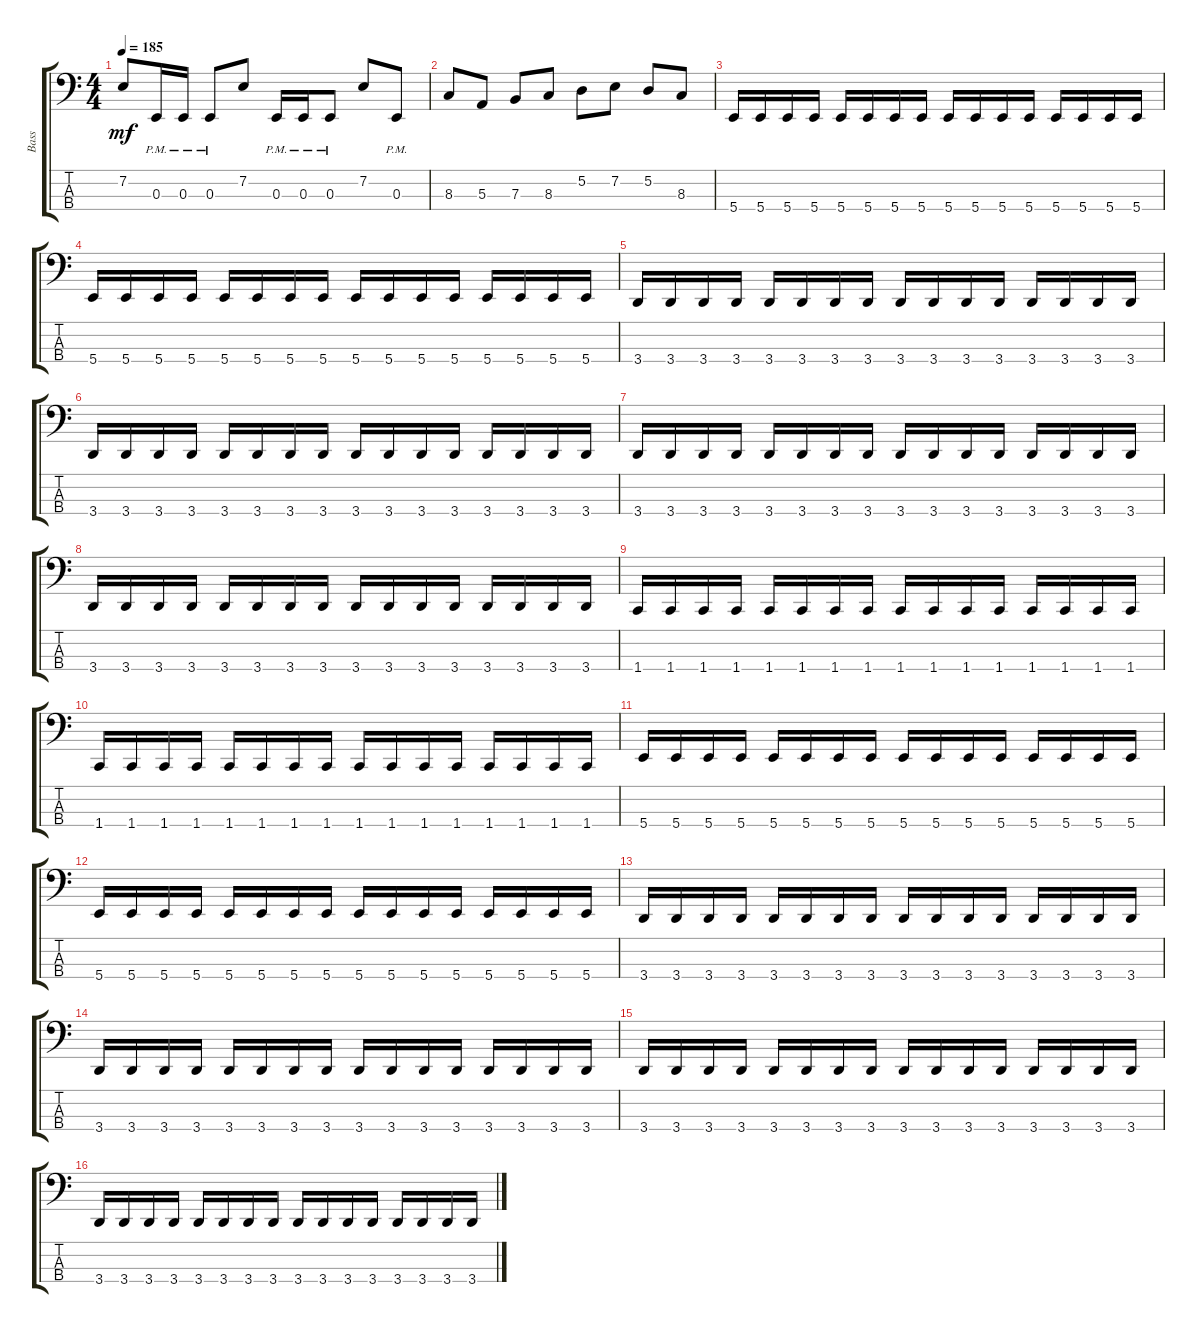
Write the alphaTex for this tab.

\track ("Bass" "Bass") {instrument electricbassfinger}
\staff {score tabs}
\tuning (D2 A1 E1 B0) {hide}
\ts (4 4)
\tempo 185
\clef f4
\ks c
7.2.8{dy mf} 0.3{pm}.16 0.3{pm}.16 0.3{pm}.8 7.2.8 0.3{pm}.16 0.3{pm}.16 0.3{pm}.8 7.2.8 0.3{pm}.8 |
8.3.8 5.3.8 7.3.8 8.3.8 5.2.8 7.2.8 5.2.8 8.3.8 |
5.4.16 5.4.16 5.4.16 5.4.16 5.4.16 5.4.16 5.4.16 5.4.16 5.4.16 5.4.16 5.4.16 5.4.16 5.4.16 5.4.16 5.4.16 5.4.16 |
5.4.16 5.4.16 5.4.16 5.4.16 5.4.16 5.4.16 5.4.16 5.4.16 5.4.16 5.4.16 5.4.16 5.4.16 5.4.16 5.4.16 5.4.16 5.4.16 |
3.4.16 3.4.16 3.4.16 3.4.16 3.4.16 3.4.16 3.4.16 3.4.16 3.4.16 3.4.16 3.4.16 3.4.16 3.4.16 3.4.16 3.4.16 3.4.16 |
3.4.16 3.4.16 3.4.16 3.4.16 3.4.16 3.4.16 3.4.16 3.4.16 3.4.16 3.4.16 3.4.16 3.4.16 3.4.16 3.4.16 3.4.16 3.4.16 |
3.4.16 3.4.16 3.4.16 3.4.16 3.4.16 3.4.16 3.4.16 3.4.16 3.4.16 3.4.16 3.4.16 3.4.16 3.4.16 3.4.16 3.4.16 3.4.16 |
3.4.16 3.4.16 3.4.16 3.4.16 3.4.16 3.4.16 3.4.16 3.4.16 3.4.16 3.4.16 3.4.16 3.4.16 3.4.16 3.4.16 3.4.16 3.4.16 |
1.4.16 1.4.16 1.4.16 1.4.16 1.4.16 1.4.16 1.4.16 1.4.16 1.4.16 1.4.16 1.4.16 1.4.16 1.4.16 1.4.16 1.4.16 1.4.16 |
1.4.16 1.4.16 1.4.16 1.4.16 1.4.16 1.4.16 1.4.16 1.4.16 1.4.16 1.4.16 1.4.16 1.4.16 1.4.16 1.4.16 1.4.16 1.4.16 |
5.4.16 5.4.16 5.4.16 5.4.16 5.4.16 5.4.16 5.4.16 5.4.16 5.4.16 5.4.16 5.4.16 5.4.16 5.4.16 5.4.16 5.4.16 5.4.16 |
5.4.16 5.4.16 5.4.16 5.4.16 5.4.16 5.4.16 5.4.16 5.4.16 5.4.16 5.4.16 5.4.16 5.4.16 5.4.16 5.4.16 5.4.16 5.4.16 |
3.4.16 3.4.16 3.4.16 3.4.16 3.4.16 3.4.16 3.4.16 3.4.16 3.4.16 3.4.16 3.4.16 3.4.16 3.4.16 3.4.16 3.4.16 3.4.16 |
3.4.16 3.4.16 3.4.16 3.4.16 3.4.16 3.4.16 3.4.16 3.4.16 3.4.16 3.4.16 3.4.16 3.4.16 3.4.16 3.4.16 3.4.16 3.4.16 |
3.4.16 3.4.16 3.4.16 3.4.16 3.4.16 3.4.16 3.4.16 3.4.16 3.4.16 3.4.16 3.4.16 3.4.16 3.4.16 3.4.16 3.4.16 3.4.16 |
3.4.16 3.4.16 3.4.16 3.4.16 3.4.16 3.4.16 3.4.16 3.4.16 3.4.16 3.4.16 3.4.16 3.4.16 3.4.16 3.4.16 3.4.16 3.4.16
